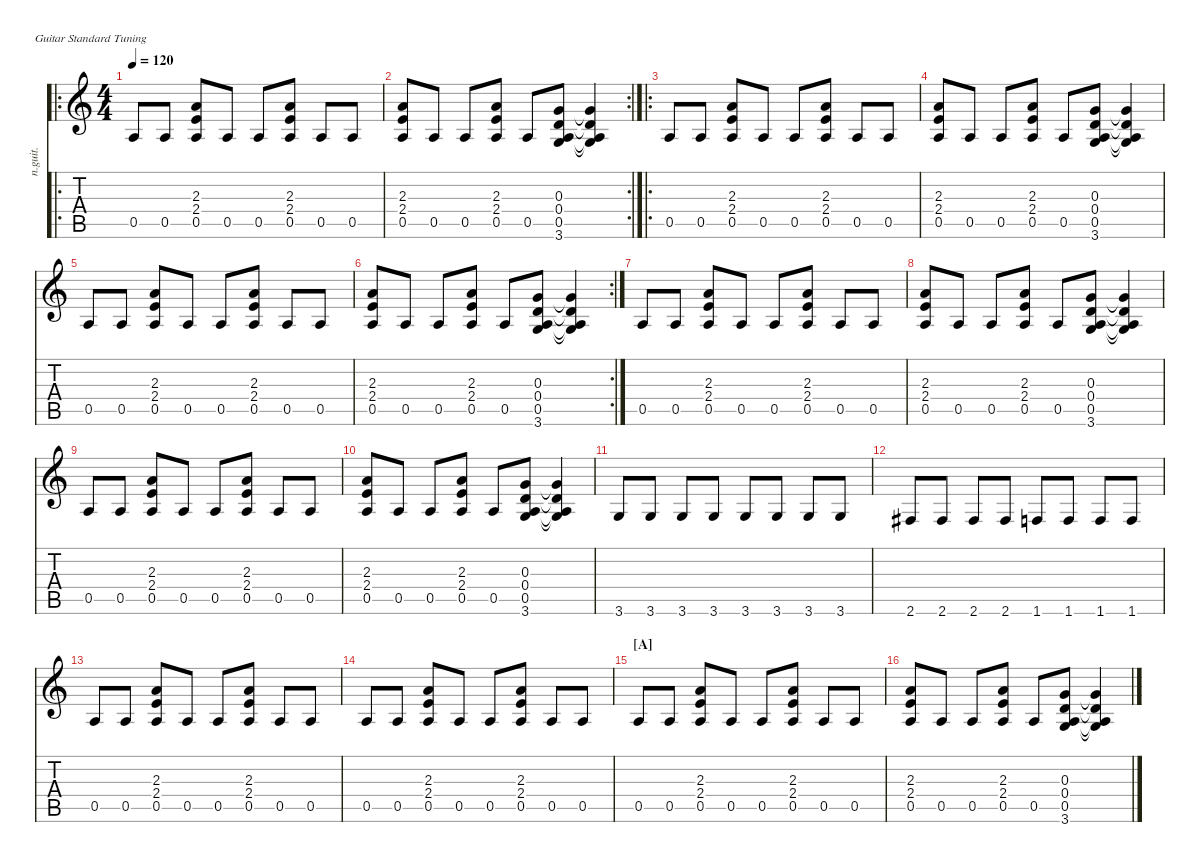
\defaultSystemsLayout 4
\hideDynamics
\bracketExtendMode nobrackets
\chordDiagramsInScore
\track ("Nylon Guitar" "n.guit.") {instrument acousticguitarnylon}
\staff {score tabs}
\tuning (E4 B3 G3 D3 A2 E2)
\ro
\ts (4 4)
\tempo 120
\clef g2
\ks c
0.5.8{dy mf instrument acousticguitarnylon beam Up} 0.5.8{beam Up} (2.4 2.3 0.5).8{beam Up} 0.5.8{beam Up} 0.5.8{beam Up} (2.4 2.3 0.5).8{beam Up} 0.5.8{beam Up} 0.5.8{beam Up} |
\rc 2
(2.4 2.3 0.5).8{beam Up} 0.5.8{beam Up} 0.5.8{beam Up} (2.4 2.3 0.5).8{beam Up} 0.5.8{beam Up} (0.4 0.3 3.6 0.5).8{beam Up} (0.4{t} 0.3{t} 3.6{t} 0.5{t}).4{beam Up} |
\ro
0.5.8{beam Up} 0.5.8{beam Up} (2.4 2.3 0.5).8{beam Up} 0.5.8{beam Up} 0.5.8{beam Up} (2.4 2.3 0.5).8{beam Up} 0.5.8{beam Up} 0.5.8{beam Up} |
(2.4 2.3 0.5).8{beam Up} 0.5.8{beam Up} 0.5.8{beam Up} (2.4 2.3 0.5).8{beam Up} 0.5.8{beam Up} (0.4 0.3 3.6 0.5).8{beam Up} (0.4{t} 0.3{t} 3.6{t} 0.5{t}).4{beam Up} |
0.5.8{beam Up} 0.5.8{beam Up} (2.4 2.3 0.5).8{beam Up} 0.5.8{beam Up} 0.5.8{beam Up} (2.4 2.3 0.5).8{beam Up} 0.5.8{beam Up} 0.5.8{beam Up} |
\rc 2
(2.4 2.3 0.5).8{beam Up} 0.5.8{beam Up} 0.5.8{beam Up} (2.4 2.3 0.5).8{beam Up} 0.5.8{beam Up} (0.4 0.3 3.6 0.5).8{beam Up} (0.4{t} 0.3{t} 3.6{t} 0.5{t}).4{beam Up} |
0.5.8{beam Up} 0.5.8{beam Up} (2.4 2.3 0.5).8{beam Up} 0.5.8{beam Up} 0.5.8{beam Up} (2.4 2.3 0.5).8{beam Up} 0.5.8{beam Up} 0.5.8{beam Up} |
(2.4 2.3 0.5).8{beam Up} 0.5.8{beam Up} 0.5.8{beam Up} (2.4 2.3 0.5).8{beam Up} 0.5.8{beam Up} (0.4 0.3 3.6 0.5).8{beam Up} (0.4{t} 0.3{t} 3.6{t} 0.5{t}).4{beam Up} |
0.5.8{beam Up} 0.5.8{beam Up} (2.4 2.3 0.5).8{beam Up} 0.5.8{beam Up} 0.5.8{beam Up} (2.4 2.3 0.5).8{beam Up} 0.5.8{beam Up} 0.5.8{beam Up} |
(2.4 2.3 0.5).8{beam Up} 0.5.8{beam Up} 0.5.8{beam Up} (2.4 2.3 0.5).8{beam Up} 0.5.8{beam Up} (0.4 0.3 3.6 0.5).8{beam Up} (0.4{t} 0.3{t} 3.6{t} 0.5{t}).4{beam Up} |
3.6.8{beam Up} 3.6.8{beam Up} 3.6.8{beam Up} 3.6.8{beam Up} 3.6.8{beam Up} 3.6.8{beam Up} 3.6.8{beam Up} 3.6.8{beam Up} |
2.6{acc #}.8{beam Up} 2.6{acc #}.8{beam Up} 2.6{acc #}.8{beam Up} 2.6{acc #}.8{beam Up} 1.6.8{beam Up} 1.6.8{beam Up} 1.6.8{beam Up} 1.6.8{beam Up} |
0.5.8{beam Up} 0.5.8{beam Up} (2.4 2.3 0.5).8{beam Up} 0.5.8{beam Up} 0.5.8{beam Up} (2.4 2.3 0.5).8{beam Up} 0.5.8{beam Up} 0.5.8{beam Up} |
0.5.8{beam Up} 0.5.8{beam Up} (2.4 2.3 0.5).8{beam Up} 0.5.8{beam Up} 0.5.8{beam Up} (2.4 2.3 0.5).8{beam Up} 0.5.8{beam Up} 0.5.8{beam Up} |
\section ("A" "")
0.5.8{beam Up} 0.5.8{beam Up} (2.4 2.3 0.5).8{beam Up} 0.5.8{beam Up} 0.5.8{beam Up} (2.4 2.3 0.5).8{beam Up} 0.5.8{beam Up} 0.5.8{beam Up} |
(2.4 2.3 0.5).8{beam Up} 0.5.8{beam Up} 0.5.8{beam Up} (2.4 2.3 0.5).8{beam Up} 0.5.8{beam Up} (0.4 0.3 3.6 0.5).8{beam Up} (0.4{t} 0.3{t} 3.6{t} 0.5{t}).4{beam Up}
